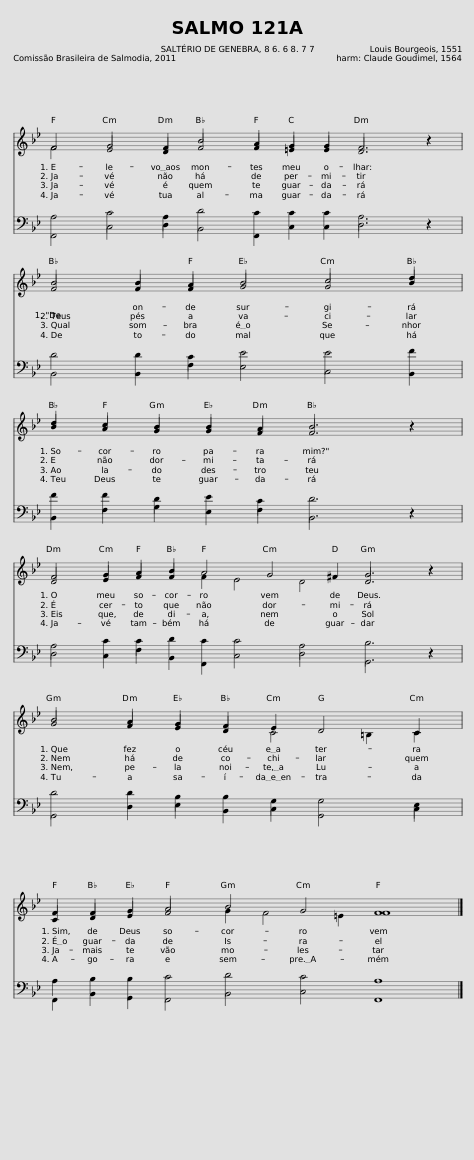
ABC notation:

X:1
%%score { ( 1 2 ) | ( 3 4 ) }
L:1/8
M:none
I:linebreak $
K:Bb
V:1 treble
V:2 treble
V:3 bass
V:4 bass
V:1
 F4 G4 F2 B4 A2 G2 G2 F6 z2 |$ B4 B2 A2 B4 c4 d2 |$ d2 c2 B2 B2 A2 B6 z2 |$ F4 G2 A2 B2 A4 G4 ^F2 G6 z2 |$ B4 A2 G2 F2 E2 D4 C2 |$ %5
 F2 F2 G2 A4 B4 G4 F8 |] %6
V:2
 F4 E4 D2 F4 F2 =E2 E2 D6 x2 |$ F4 F2 F2 G4 G4 B2 |$ B2 A2 G2 G2 F2 F6 x2 |$ D4 E2 F2 F2 F2 E4 D4 D6 x2 |$ G4 F2 E2 D2 C4 =B,2 C2 |$ %5
 C2 D2 E2 F4 G2 F4 =E2 F8 |] %6
V:3
 A,4 C4 A,2 D4 C2 C2 C2 A,6 z2 |$ D4 D2 C2 E4 E4 F2 |$ F2 F2 D2 E2 C2 D6 z2 |$ A,4 C2 C2 D2 C2 C4 A,4 B,6 z2 |$ D4 D2 B,2 B,2 G,2 G,4 E,2 |$ %5
 A,2 B,2 B,2 C4 D4 C4 A,8 |] %6
V:4
 F,,4 C,4 D,2 B,,4 F,,2 C,2 C,2 D,6 x2 |$ B,,4 B,,2 F,2 E,4 C,4 B,,2 |$ B,,2 F,2 G,2 E,2 F,2 B,,6 x2 |$ D,4 C,2 F,2 B,,2 F,,2 C,4 D,4 G,,6 x2 |$ G,,4 D,2 E,2 B,,2 C,2 G,,4 C,2 |$ %5
 F,,2 B,,2 G,,2 F,,4 B,,4 C,4 F,,8 |] %6
